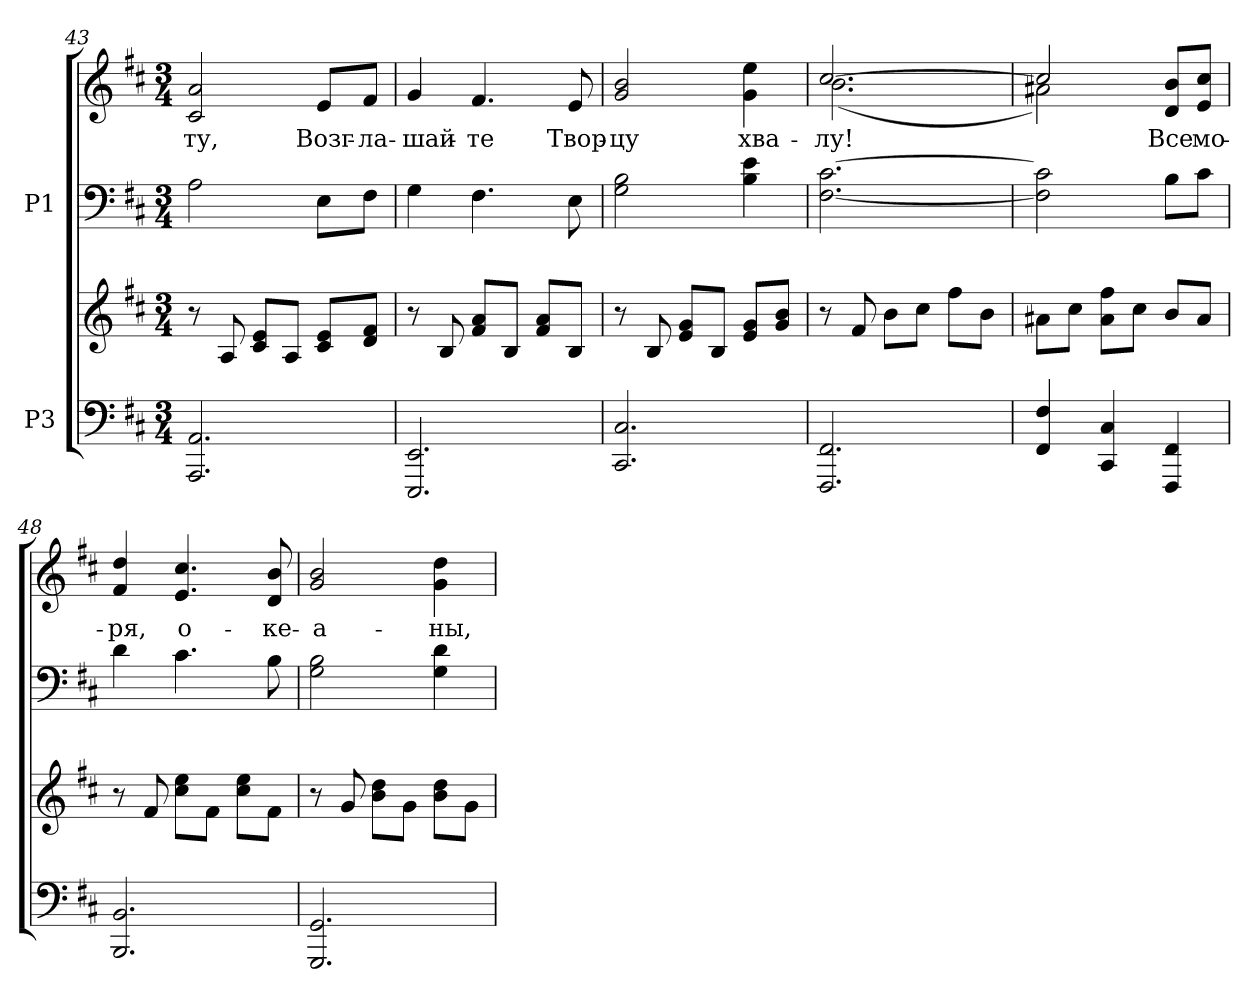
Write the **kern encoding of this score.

**kern	**kern	**kern	**kern	**text
*part2	*part2	*part1	*part1	*part1
*staff4	*staff3	*staff2	*staff1	*staff1
*I"P3	*	*I"P1	*	*
*clefF4	*clefG2	*clefF4	*clefG2	*
*k[f#c#]	*k[f#c#]	*k[f#c#]	*k[f#c#]	*
*D:	*D:	*D:	*D:	*
*M3/4	*M3/4	*M3/4	*M3/4	*
=43	=43	=43	=43	=43
!	!	!	!	!LO:LY:b:color=#000000
2.AAAi/ 2.AAi	8r	2Ai\	2c#i/ 2ai	-ту,
.	8Ai/	.	.	.
.	8c#i/ 8eiL	.	.	.
.	8Ai/J	.	.	.
!	!	!	!	!LO:LY:b:color=#000000
.	8c#i/ 8eiL	8Ei\L	8ei/L	Возг-
!	!	!	!	!LO:LY:b:color=#000000
.	8di/ 8f#iJ	8F#i\J	8f#i/J	-ла-
=44	=44	=44	=44	=44
!	!	!	!	!LO:LY:b:color=#000000
2.EEEi/ 2.EEi	8r	4Gi\	4gi/	-шай-
.	8Bi/	.	.	.
!	!	!	!	!LO:LY:b:color=#000000
.	8f#i/ 8aiL	4.F#i\	4.f#i/	-те
.	8Bi/J	.	.	.
.	8f#i/ 8aiL	.	.	.
!	!	!	!	!LO:LY:b:color=#000000
.	8Bi/J	8Ei\	8ei/	Твор-
=45	=45	=45	=45	=45
!	!	!	!	!LO:LY:b:color=#000000
2.CC#i/ 2.C#i	8r	2Gi\ 2Bi	2gi/ 2bi	-цу
.	8Bi/	.	.	.
.	8ei/ 8giL	.	.	.
.	8Bi/J	.	.	.
!	!	!	!	!LO:LY:b:color=#000000
.	8ei/ 8giL	4Bi\ 4ei	4gi\ 4eei	хва-
.	8gi/ 8biJ	.	.	.
!!LO:LB:g=z
=46	=46	=46	=46	=46
!	!	!	!	!LO:LY:b:color=#000000
*	*	*	*^	*
2.FFF#i/ 2.FF#i	8r	[<2.F#i\ [>2.c#i	[>2.cc#i/	(2.bi\	-лу!
.	8f#i/	.	.	.	.
.	8bi\L	.	.	.	.
.	8cc#i\J	.	.	.	.
.	8ff#i\L	.	.	.	.
.	8bi\J	.	.	.	.
=47	=47	=47	=47	=47	=47
4FF#i/ 4F#i	8a#Xi\L	2F#i\] 2c#i]	2cc#i/]	2a#Xi\)	.
.	8cc#i\J	.	.	.	.
4CC#i/ 4C#i	8a#i\ 8ff#iL	.	.	.	.
.	8cc#i\J	.	.	.	.
!	!	!	!	!	!LO:LY:b:color=#000000
4FFF#i/ 4FF#i	8bi/L	8Bi\L	8di/ 8biL	8ryy	Все
!	!	!	!	!	!LO:LY:b:color=#000000
.	8a#i/J	8c#i\J	8ei/ 8cc#iJ	8ryy	мо-
*	*	*	*v	*v	*
=48	=48	=48	=48	=48
*	*	*	*^	*
!	!	!	!	!	!LO:LY:b:color=#000000
*	*	*	*v	*v	*
2.BBBi/ 2.BBi	8r	4di\	4f#i/ 4ddi	-ря,
.	8f#i/	.	.	.
!	!	!	!	!LO:LY:b:color=#000000
.	8cc#i\ 8eeiL	4.c#i\	4.ei/ 4.cc#i	о-
.	8f#i\J	.	.	.
.	8cc#i\ 8eeiL	.	.	.
!	!	!	!	!LO:LY:b:color=#000000
.	8f#i\J	8Bi\	8di/ 8bi	-ке-
=49	=49	=49	=49	=49
!	!	!	!	!LO:LY:b:color=#000000
2.GGGi/ 2.GGi	8r	2Gi\ 2Bi	2gi/ 2bi	-а-
.	8gi/	.	.	.
.	8bi\ 8ddiL	.	.	.
.	8gi\J	.	.	.
!	!	!	!	!LO:LY:b:color=#000000
.	8bi\ 8ddiL	4Gi\ 4di	4gi\ 4ddi	-ны,
.	8gi\J	.	.	.
=	=	=	=	=
*-	*-	*-	*-	*-
